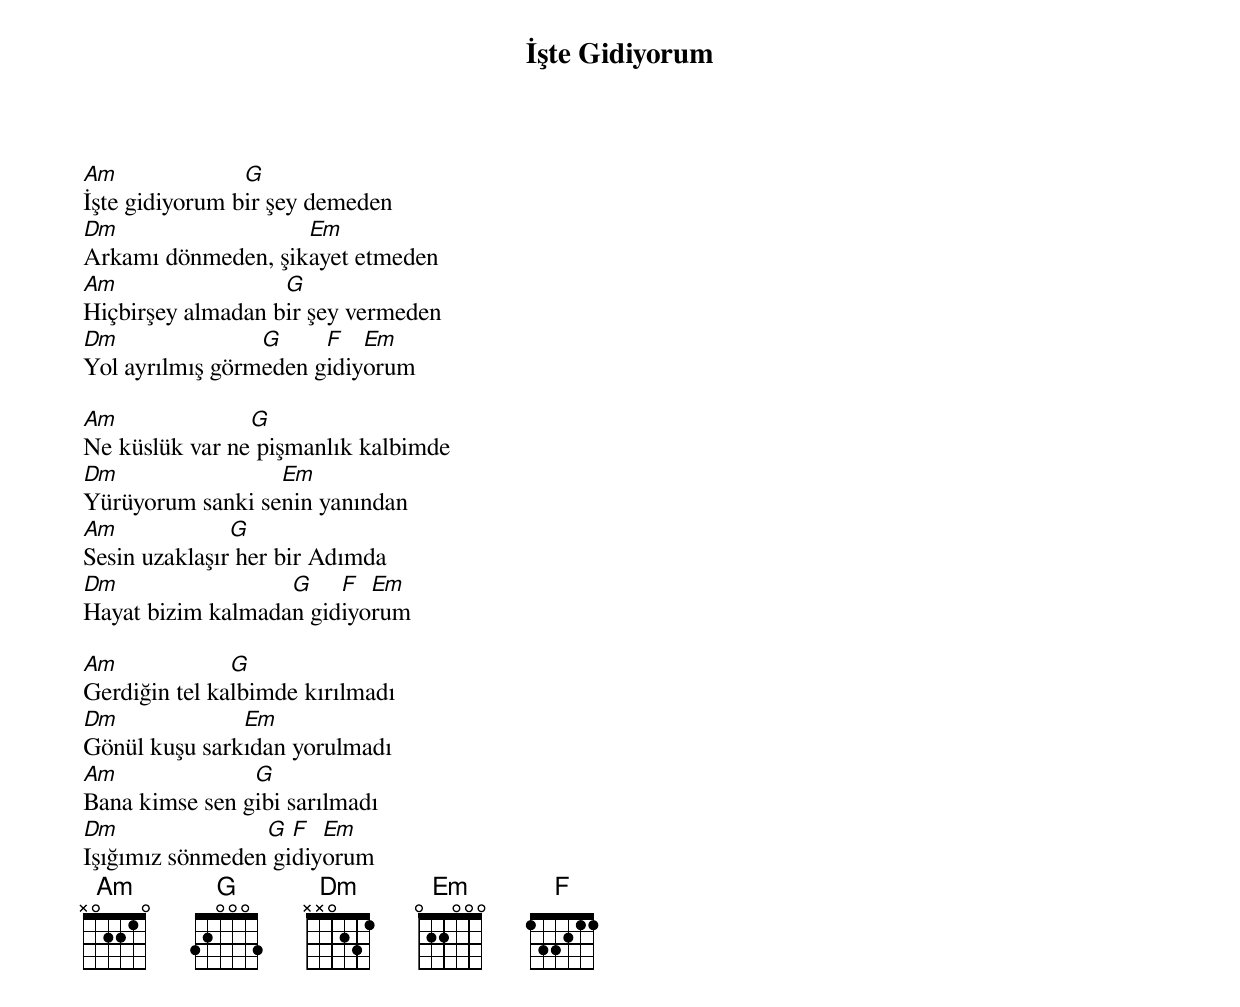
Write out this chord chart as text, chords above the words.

{title: İşte Gidiyorum}
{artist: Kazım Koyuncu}

Am              G
İşte gidiyorum bir şey demeden
Dm                  Em
Arkamı dönmeden, şikayet etmeden
Am                 G
Hiçbirşey almadan bir şey vermeden
Dm               G     F   Em
Yol ayrılmış görmeden gidiyorum

Am              G
Ne küslük var ne pişmanlık kalbimde
Dm                Em
Yürüyorum sanki senin yanından
Am             G
Sesin uzaklaşır her bir Adımda
Dm                 G    F  Em
Hayat bizim kalmadan gidiyorum

Am             G
Gerdiğin tel kalbimde kırılmadı
Dm             Em
Gönül kuşu sarkıdan yorulmadı
Am              G
Bana kimse sen gibi sarılmadı
Dm               G  F  Em
Işığımız sönmeden gidiyorum
